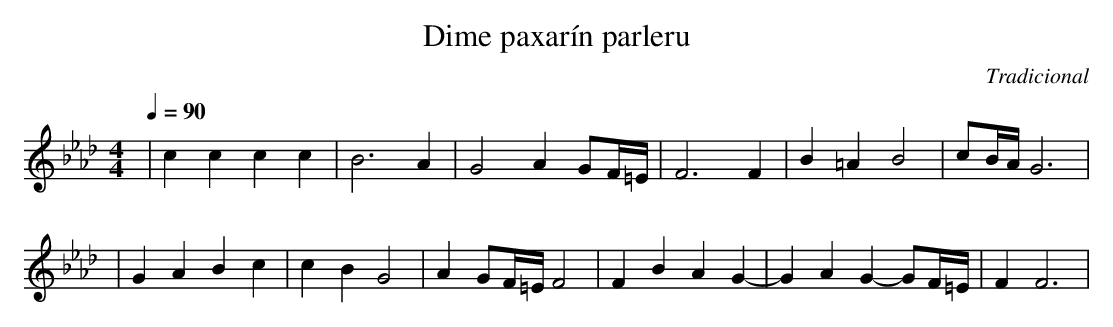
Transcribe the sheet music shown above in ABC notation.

X:1
T:Dime paxarín parleru
C:Tradicional
M:4/4
L:1/4
Q:1/4=90
K:Fm
|cccc|B3 A|G2 A G/F/4=E/4|F3 F|B =A B2|c/B/4A/4 G3|
|GABc|cB G2|A G/F/4=E/4 F2|FBAG-|GAG-G/F/4=E/4|F F3|
